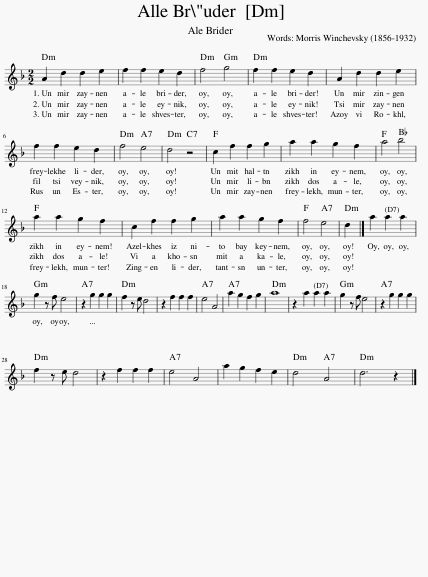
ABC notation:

X:1
L:1/8
M:2/2
I:linebreak $
K:Dmin
V:1 treble
V:1
 A2 d2 d2 e2 | f2 f2 e2 d2 | f4 g4 | f2 f2 e2 d2 | A2 d2 d2 e2 |$ %5
 f2 f2 e2 d2 | f4 e4 | d4 z4 | c2 f2 f2 g2 | a2 a2 g2 f2 | %10
 a4 b4 |$ a2 a2 g2 f2 | c2 f2 f2 g2 | a2 a2 g2 f2 | f4 e4 | %15
 d2 |] a2 a2 a2 |$ g2 z f e4 | z2 g2 g2 g2 | f2 z e d4 | %20
 z2 f2 f2 f2 | e4 A4 | a2 g2 f2 g2 | a8 | z2 a2 a2 a2 | %25
 g2 z f e4 | z2 g2 g2 g2 |$ f2 z e d4 | z2 f2 f2 f2 | e4 A4 | %30
 a2 g2 f2 e2 | d4 A4 | d6 z2 |] %33
